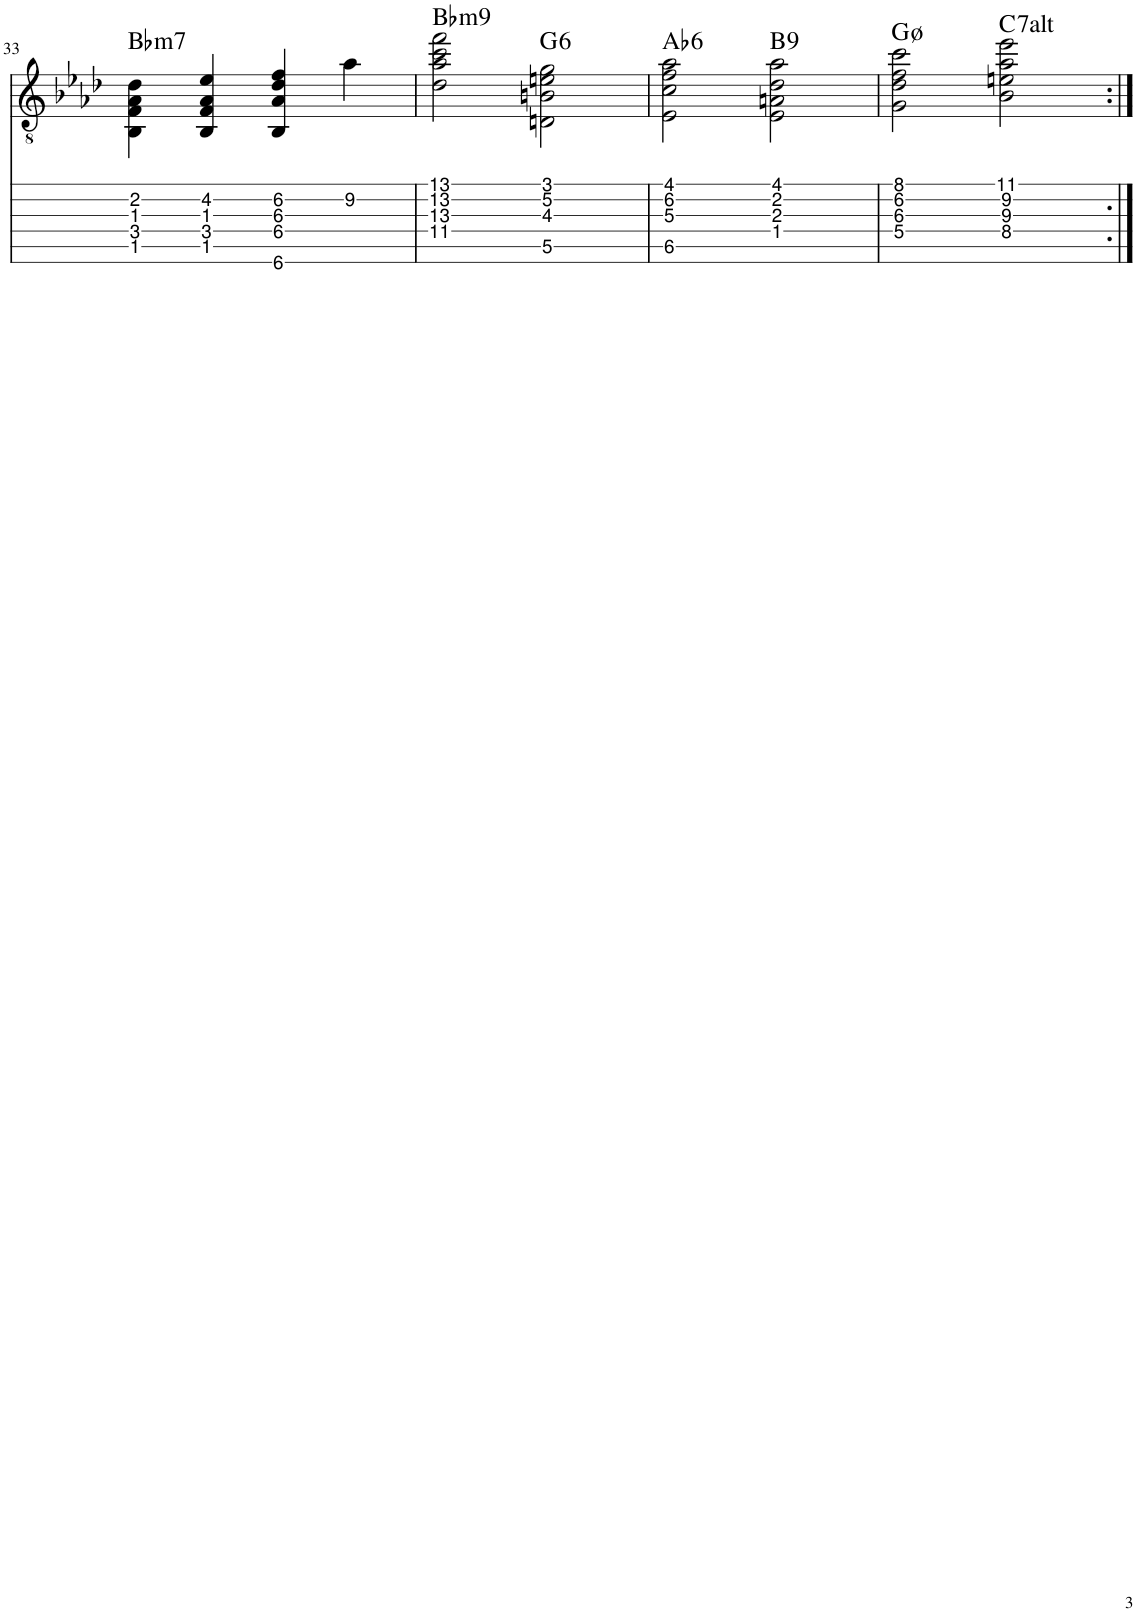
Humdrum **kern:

**kern	**kern	**harte
*part1	*part1	*part1
*staff2	*staff1	*
*I"Guitar	*	*
!!LO:PB:g=z
*	*clefGv2	*
*k[f#]	*k[b-e-a-d-]	*
*M4/4	*M4/4	*
=33	=33	=33
!	!	!LO:H:kt=m7
4BB- 4F 4A- 4d-	4BB-\ 4F\ 4A-\ 4d-\	Bb:min7
4BB- 4F 4A- 4e-	4BB-/ 4F/ 4A-/ 4e-/	.
4BB- 4A- 4d- 4f	4BB-/ 4A-/ 4d-/ 4f/	.
4a-	4a-\	.
=34	=34	=34
!	!	!LO:H:kt=m9
2d- 2a- 2cc 2ff	2d-\ 2a-\ 2cc\ 2ff\	Bb:min9
!	!	!LO:H:kt=6
2D 2B 2e 2g	2Dn\ 2Bn\ 2en\ 2g\	G:maj6
=35	=35	=35
!	!	!LO:H:kt=6
2E- 2c 2f 2a-	2E-\ 2c\ 2f\ 2a-\	Ab:maj6
!	!	!LO:H:kt=9
2E- 2A 2d- 2a-	2E-\ 2An\ 2d-\ 2a-\	B:9
=36	=36	=36
2G 2d- 2f 2cc	2G\ 2d-\ 2f\ 2cc\	G:hdim7
!	!	!LO:H:kt=7
2B- 2e 2a- 2ee-	2B-\ 2en\ 2a-\ 2ee-\	C:(3,b5,#5,b7,b9,#9)
=:|!	=:|!	=:|!
*-	*-	*-
